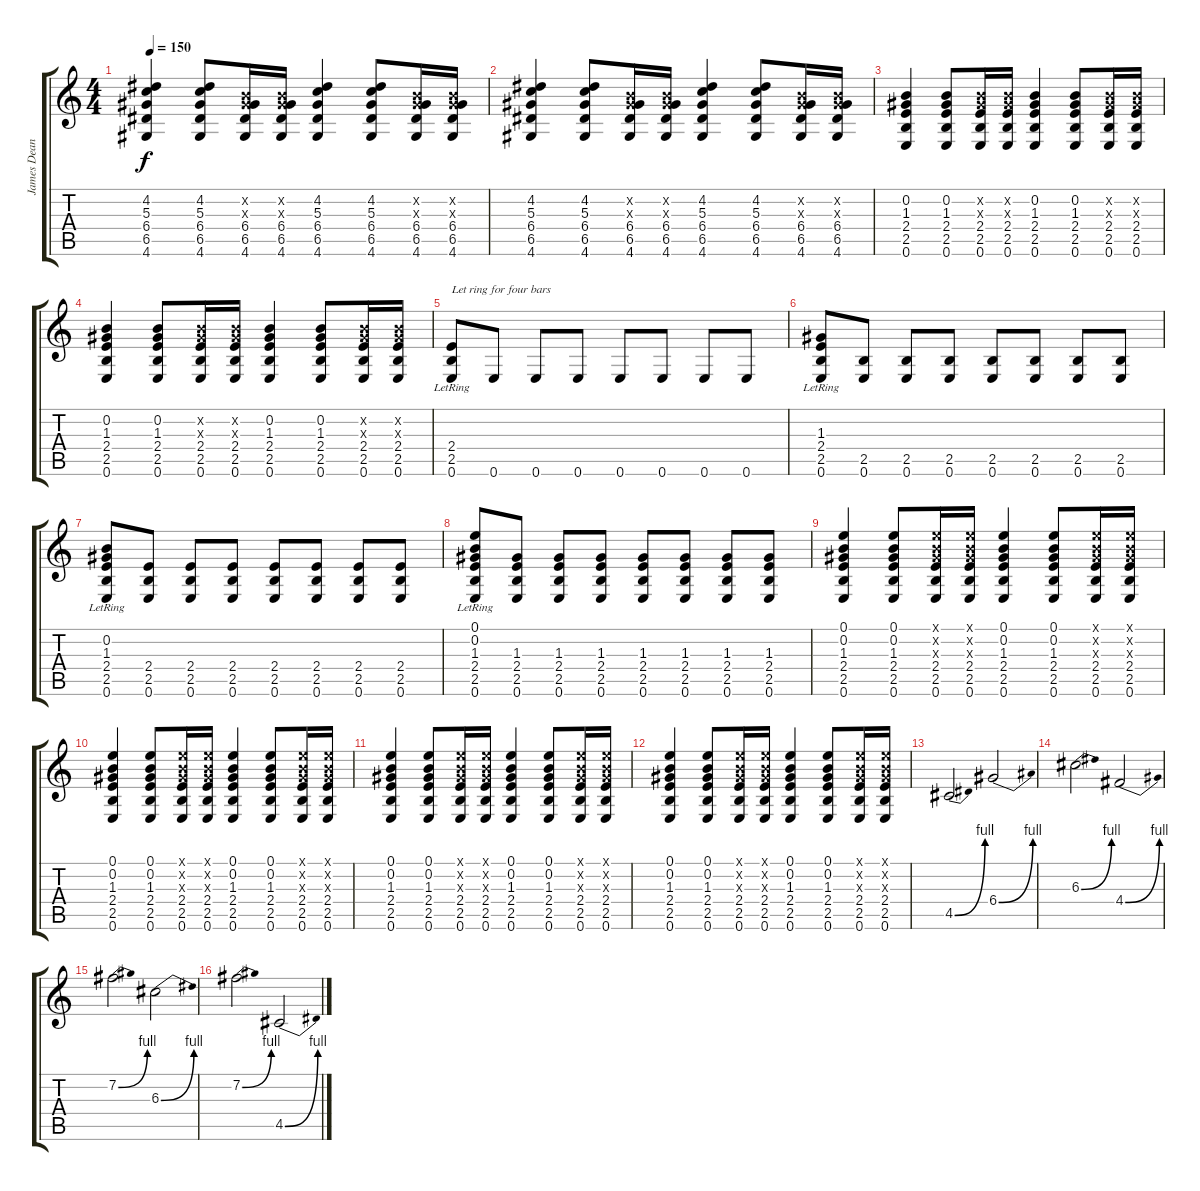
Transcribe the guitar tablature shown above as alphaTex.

\track ("James Dean Bradfield" "James Dean") {instrument distortionguitar}
\staff {score tabs}
\tuning (E4 B3 G3 D3 A2 E2) {hide}
\ts (4 4)
\tempo 150
\clef g2
\ks c
(4.2 5.3 6.4 6.5 4.6).4{dy f} (4.2 5.3 6.4 6.5 4.6).8 (0.2{x} 1.3{x} 6.4 6.5 4.6).16 (0.2{x} 1.3{x} 6.4 6.5 4.6).16 (4.2 5.3 6.4 6.5 4.6).4 (4.2 5.3 6.4 6.5 4.6).8 (0.2{x} 1.3{x} 6.4 6.5 4.6).16 (0.2{x} 1.3{x} 6.4 6.5 4.6).16 |
(4.2 5.3 6.4 6.5 4.6).4 (4.2 5.3 6.4 6.5 4.6).8 (0.2{x} 1.3{x} 6.4 6.5 4.6).16 (0.2{x} 1.3{x} 6.4 6.5 4.6).16 (4.2 5.3 6.4 6.5 4.6).4 (4.2 5.3 6.4 6.5 4.6).8 (0.2{x} 1.3{x} 6.4 6.5 4.6).16 (0.2{x} 1.3{x} 6.4 6.5 4.6).16 |
(0.2 1.3 2.4 2.5 0.6).4 (0.2 1.3 2.4 2.5 0.6).8 (0.2{x} 1.3{x} 2.4 2.5 0.6).16 (0.2{x} 1.3{x} 2.4 2.5 0.6).16 (0.2 1.3 2.4 2.5 0.6).4 (0.2 1.3 2.4 2.5 0.6).8 (0.2{x} 1.3{x} 2.4 2.5 0.6).16 (0.2{x} 1.3{x} 2.4 2.5 0.6).16 |
(0.2 1.3 2.4 2.5 0.6).4 (0.2 1.3 2.4 2.5 0.6).8 (0.2{x} 1.3{x} 2.4 2.5 0.6).16 (0.2{x} 1.3{x} 2.4 2.5 0.6).16 (0.2 1.3 2.4 2.5 0.6).4 (0.2 1.3 2.4 2.5 0.6).8 (0.2{x} 1.3{x} 2.4 2.5 0.6).16 (0.2{x} 1.3{x} 2.4 2.5 0.6).16 |
(2.4{lr} 2.5{lr} 0.6{lr}).8{txt "Let ring for four bars"} 0.6.8 0.6.8 0.6.8 0.6.8 0.6.8 0.6.8 0.6.8 |
(1.3{lr} 2.4{lr} 2.5{lr} 0.6).8 (2.5 0.6).8 (2.5 0.6).8 (2.5 0.6).8 (2.5 0.6).8 (2.5 0.6).8 (2.5 0.6).8 (2.5 0.6).8 |
(0.2{lr} 1.3{lr} 2.4{lr} 2.5 0.6).8 (2.4 2.5 0.6).8 (2.4 2.5 0.6).8 (2.4 2.5 0.6).8 (2.4 2.5 0.6).8 (2.4 2.5 0.6).8 (2.4 2.5 0.6).8 (2.4 2.5 0.6).8 |
(0.1{lr} 0.2{lr} 1.3{lr} 2.4 2.5 0.6).8 (1.3 2.4 2.5 0.6).8 (1.3 2.4 2.5 0.6).8 (1.3 2.4 2.5 0.6).8 (1.3 2.4 2.5 0.6).8 (1.3 2.4 2.5 0.6).8 (1.3 2.4 2.5 0.6).8 (1.3 2.4 2.5 0.6).8 |
(0.1 0.2 1.3 2.4 2.5 0.6).4 (0.1 0.2 1.3 2.4 2.5 0.6).8 (0.1{x} 0.2{x} 1.3{x} 2.4 2.5 0.6).16 (0.1{x} 0.2{x} 1.3{x} 2.4 2.5 0.6).16 (0.1 0.2 1.3 2.4 2.5 0.6).4 (0.1 0.2 1.3 2.4 2.5 0.6).8 (0.1{x} 0.2{x} 1.3{x} 2.4 2.5 0.6).16 (0.1{x} 0.2{x} 1.3{x} 2.4 2.5 0.6).16 |
(0.1 0.2 1.3 2.4 2.5 0.6).4 (0.1 0.2 1.3 2.4 2.5 0.6).8 (0.1{x} 0.2{x} 1.3{x} 2.4 2.5 0.6).16 (0.1{x} 0.2{x} 1.3{x} 2.4 2.5 0.6).16 (0.1 0.2 1.3 2.4 2.5 0.6).4 (0.1 0.2 1.3 2.4 2.5 0.6).8 (0.1{x} 0.2{x} 1.3{x} 2.4 2.5 0.6).16 (0.1{x} 0.2{x} 1.3{x} 2.4 2.5 0.6).16 |
(0.1 0.2 1.3 2.4 2.5 0.6).4 (0.1 0.2 1.3 2.4 2.5 0.6).8 (0.1{x} 0.2{x} 1.3{x} 2.4 2.5 0.6).16 (0.1{x} 0.2{x} 1.3{x} 2.4 2.5 0.6).16 (0.1 0.2 1.3 2.4 2.5 0.6).4 (0.1 0.2 1.3 2.4 2.5 0.6).8 (0.1{x} 0.2{x} 1.3{x} 2.4 2.5 0.6).16 (0.1{x} 0.2{x} 1.3{x} 2.4 2.5 0.6).16 |
(0.1 0.2 1.3 2.4 2.5 0.6).4 (0.1 0.2 1.3 2.4 2.5 0.6).8 (0.1{x} 0.2{x} 1.3{x} 2.4 2.5 0.6).16 (0.1{x} 0.2{x} 1.3{x} 2.4 2.5 0.6).16 (0.1 0.2 1.3 2.4 2.5 0.6).4 (0.1 0.2 1.3 2.4 2.5 0.6).8 (0.1{x} 0.2{x} 1.3{x} 2.4 2.5 0.6).16 (0.1{x} 0.2{x} 1.3{x} 2.4 2.5 0.6).16 |
4.5{be (bend 0 0 60 4)}.2{volume 16} 6.4{be (bend 0 0 60 4)}.2 |
6.3{be (bend 0 0 60 4)}.2 4.4{be (bend 0 0 60 4)}.2 |
7.2{be (bend 0 0 60 4)}.2 6.3{be (bend 0 0 60 4)}.2 |
7.2{be (bend 0 0 60 4)}.2 4.5{be (bend 0 0 60 4)}.2
